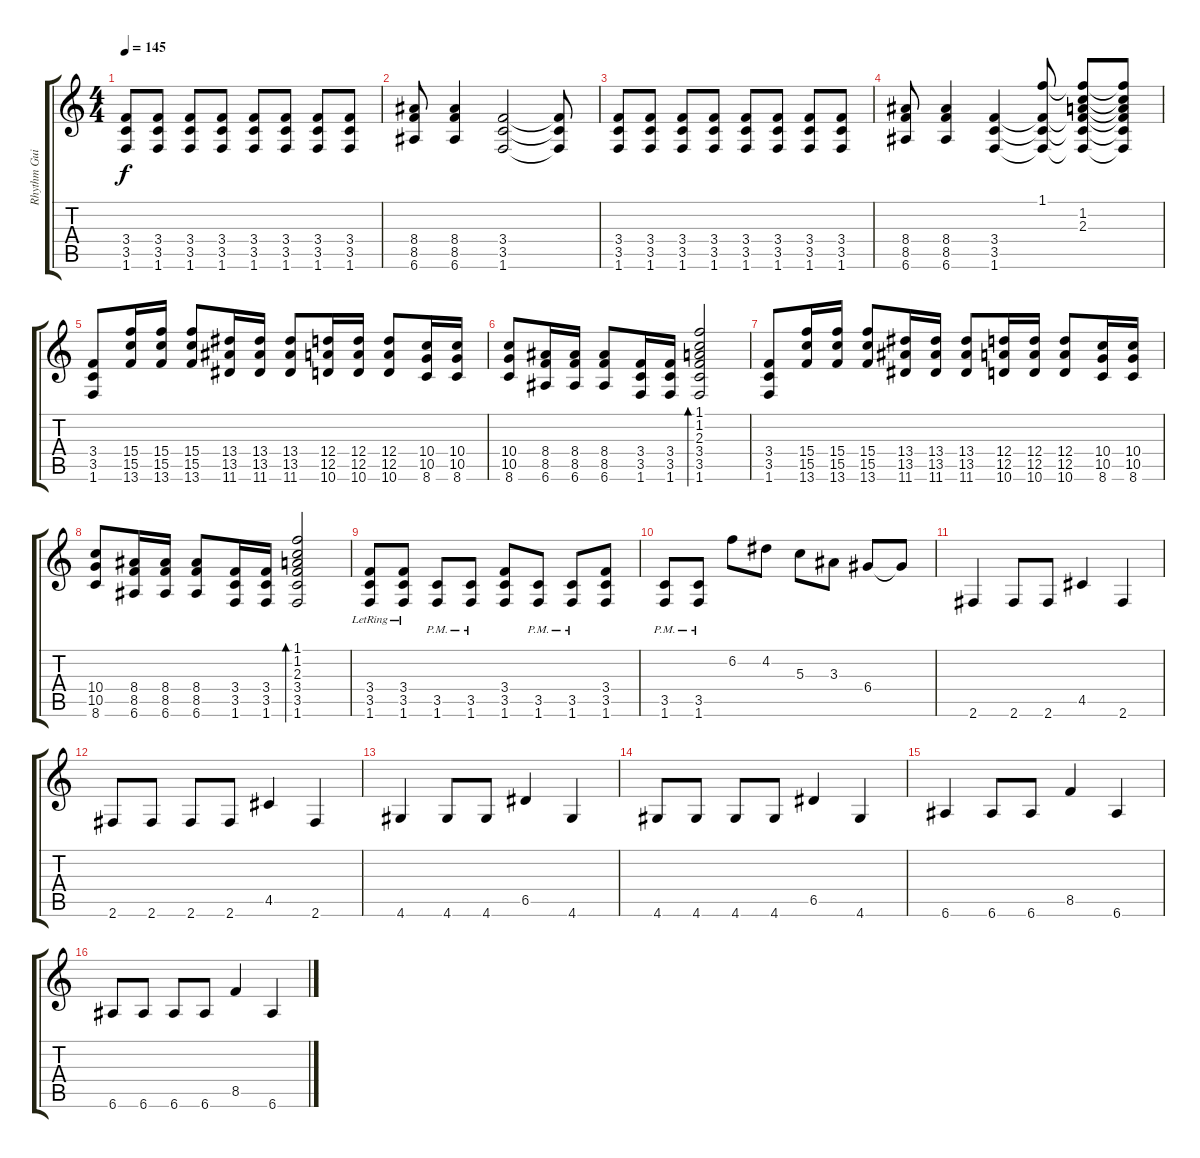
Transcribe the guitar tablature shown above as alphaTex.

\track ("Rhythm Guitar" "Rhythm Gui") {instrument distortionguitar}
\staff {score tabs}
\tuning (E4 B3 G3 D3 A2 E2) {hide}
\ts (4 4)
\tempo 145
\clef g2
\ks c
(3.4 3.5 1.6).8{dy f} (3.4 3.5 1.6).8 (3.4 3.5 1.6).8 (3.4 3.5 1.6).8 (3.4 3.5 1.6).8 (3.4 3.5 1.6).8 (3.4 3.5 1.6).8 (3.4 3.5 1.6).8 |
(8.4 8.5 6.6).8 (8.4 8.5 6.6).4 (3.4 3.5 1.6).2 (3.4{t} 3.5{t} 1.6{t}).8 |
(3.4 3.5 1.6).8 (3.4 3.5 1.6).8 (3.4 3.5 1.6).8 (3.4 3.5 1.6).8 (3.4 3.5 1.6).8 (3.4 3.5 1.6).8 (3.4 3.5 1.6).8 (3.4 3.5 1.6).8 |
(8.4 8.5 6.6).8 (8.4 8.5 6.6).4 (3.4 3.5 1.6).4 (1.1 3.4{t} 3.5{t} 1.6{t}).8 (1.1{t} 1.2 2.3 3.4{t} 3.5{t} 1.6{t}).8 (1.1{t} 1.2{t} 2.3{t} 3.4{t} 3.5{t} 1.6{t}).8 |
(3.4 3.5 1.6).8 (15.4 15.5 13.6).16 (15.4 15.5 13.6).16 (15.4 15.5 13.6).8 (13.4 13.5 11.6).16 (13.4 13.5 11.6).16 (13.4 13.5 11.6).8 (12.4 12.5 10.6).16 (12.4 12.5 10.6).16 (12.4 12.5 10.6).8 (10.4 10.5 8.6).16 (10.4 10.5 8.6).16 |
(10.4 10.5 8.6).8 (8.4 8.5 6.6).16 (8.4 8.5 6.6).16 (8.4 8.5 6.6).8 (3.4 3.5 1.6).16 (3.4 3.5 1.6).16 (1.1 1.2 2.3 3.4 3.5 1.6).2{bd 240} |
(3.4 3.5 1.6).8 (15.4 15.5 13.6).16 (15.4 15.5 13.6).16 (15.4 15.5 13.6).8 (13.4 13.5 11.6).16 (13.4 13.5 11.6).16 (13.4 13.5 11.6).8 (12.4 12.5 10.6).16 (12.4 12.5 10.6).16 (12.4 12.5 10.6).8 (10.4 10.5 8.6).16 (10.4 10.5 8.6).16 |
(10.4 10.5 8.6).8 (8.4 8.5 6.6).16 (8.4 8.5 6.6).16 (8.4 8.5 6.6).8 (3.4 3.5 1.6).16 (3.4 3.5 1.6).16 (1.1 1.2 2.3 3.4 3.5 1.6).2{bd 240} |
(3.4 3.5 1.6{lr}).8 (3.4 3.5 1.6{lr}).8 (3.5{pm} 1.6{pm}).8 (3.5{pm} 1.6{pm}).8 (3.4 3.5 1.6).8 (3.5{pm} 1.6{pm}).8 (3.5{pm} 1.6{pm}).8 (3.4 3.5 1.6).8 |
(3.5{pm} 1.6{pm}).8 (3.5{pm} 1.6{pm}).8 6.2.8 4.2.8 5.3.8 3.3.8 6.4.8 6.4{t}.8 |
2.6.4 2.6.8 2.6.8 4.5.4 2.6.4 |
2.6.8 2.6.8 2.6.8 2.6.8 4.5.4 2.6.4 |
4.6.4 4.6.8 4.6.8 6.5.4 4.6.4 |
4.6.8 4.6.8 4.6.8 4.6.8 6.5.4 4.6.4 |
6.6.4 6.6.8 6.6.8 8.5.4 6.6.4 |
6.6.8 6.6.8 6.6.8 6.6.8 8.5.4 6.6.4
